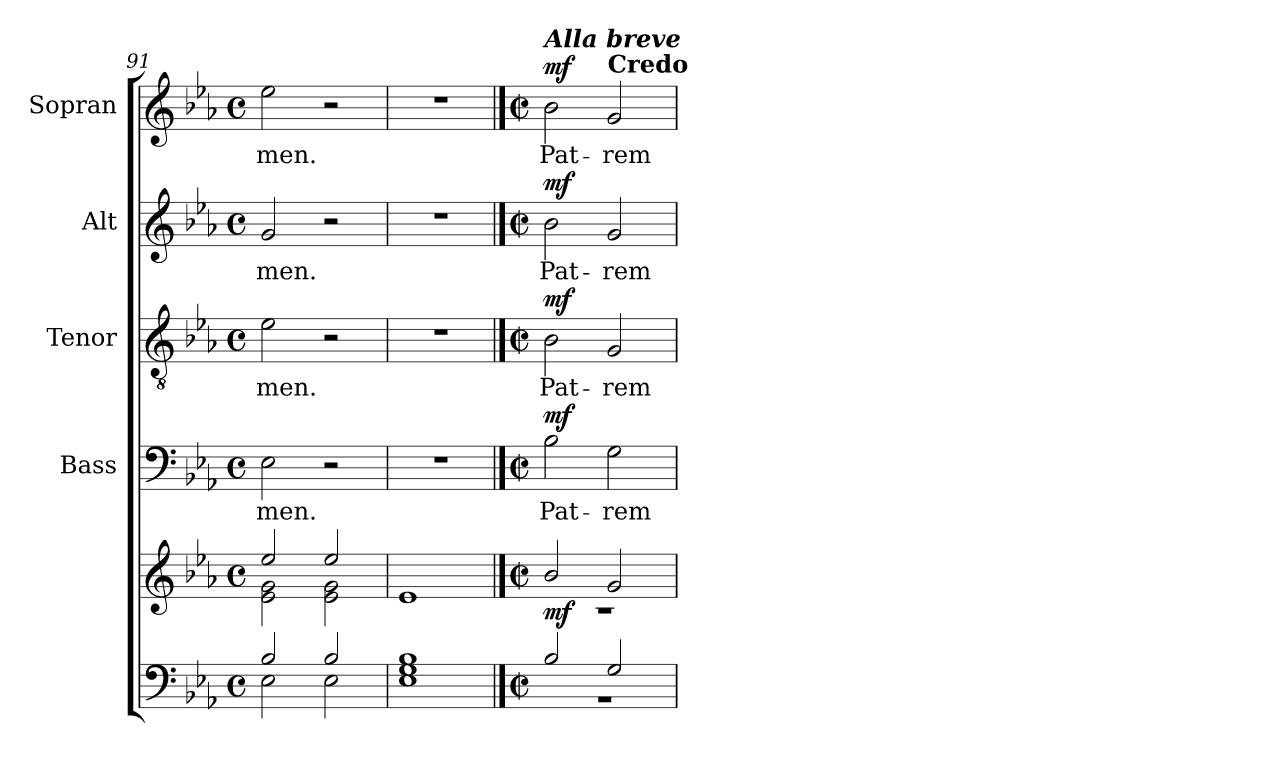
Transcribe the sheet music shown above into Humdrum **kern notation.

**kern	**kern	**dynam	**kern	**text	**dynam	**kern	**text	**dynam	**kern	**text	**dynam	**kern	**text	**dynam
*part5	*part5	*part5	*part4	*part4	*part4	*part3	*part3	*part3	*part2	*part2	*part2	*part1	*part1	*part1
*staff6	*staff5	*staff5/6	*staff4	*staff4	*staff4	*staff3	*staff3	*staff3	*staff2	*staff2	*staff2	*staff1	*staff1	*staff1
*	*	*	*I"Bass	*	*	*I"Tenor	*	*	*I"Alt	*	*	*I"Sopran	*	*
*	*	*	*I'B.	*	*	*I'T.	*	*	*I'A.	*	*	*I'S.	*	*
*clefF4	*clefG2	*	*clefF4	*	*	*clefGv2	*	*	*clefG2	*	*	*clefG2	*	*
*k[b-e-a-]	*k[b-e-a-]	*	*k[b-e-a-]	*	*	*k[b-e-a-]	*	*	*k[b-e-a-]	*	*	*k[b-e-a-]	*	*
*E-:	*E-:	*	*E-:	*	*	*E-:	*	*	*E-:	*	*	*E-:	*	*
*M4/4	*M4/4	*	*M4/4	*	*	*M4/4	*	*	*M4/4	*	*	*M4/4	*	*
*met(c)	*met(c)	*	*met(c)	*	*	*met(c)	*	*	*met(c)	*	*	*met(c)	*	*
=91	=91	=91	=91	=91	=91	=91	=91	=91	=91	=91	=91	=91	=91	=91
*^	*^	*	*	*	*	*	*	*	*	*	*	*	*	*
!	!	!	!	!	!	!LO:LY:b	!	!	!LO:LY:b	!	!	!LO:LY:b	!	!	!LO:LY:b	!
2B-/	2E-\	2ee-/	2e-\ 2g\	.	2E-\	-men.	.	2e-\	-men.	.	2g/	-men.	.	2ee-\	-men.	.
2B-/	2E-\	2ee-/	2e-\ 2g\	.	2r	.	.	2r	.	.	2r	.	.	2r	.	.
*	*	*v	*v	*	*	*	*	*	*	*	*	*	*	*	*	*
=92	=92	=92	=92	=92	=92	=92	=92	=92	=92	=92	=92	=92	=92	=92	=92
1G 1B-	1E-	1e-	.	1r	.	.	1r	.	.	1r	.	.	1r	.	.
!!LO:PB:g=z
==93	==93	==93	==93	==93	==93	==93	==93	==93	==93	==93	==93	==93	==93	==93	==93
*M2/2	*	*M2/2	*	*M2/2	*	*	*M2/2	*	*	*M2/2	*	*	*M2/2	*	*
*met(c|)	*	*met(c|)	*	*met(c|)	*	*	*met(c|)	*	*	*met(c|)	*	*	*met(c|)	*	*
*	*	*^	*	*	*	*	*	*	*	*	*	*	*	*	*
!	!	!	!	!	!	!	!	!	!	!	!	!	!	!LO:TX:a:Bi:t=Alla breve	!	!
!	!	!	!	!LO:DY:b	!	!LO:LY:b	!LO:DY:a	!	!LO:LY:b	!LO:DY:a	!	!LO:LY:b	!LO:DY:a	!	!LO:LY:b	!LO:DY:a
2B-/	1rBB	2b-/	1rc	mf	2B-\	Pat-	mf	2B-\	Pat-	mf	2b-\	Pat-	mf	2b-\	Pat-	mf
!	!	!	!	!	!	!	!	!	!	!	!	!	!	!LO:TX:a:B:t=Credo	!	!
!	!	!	!	!	!	!LO:LY:b	!	!	!LO:LY:b	!	!	!LO:LY:b	!	!	!LO:LY:b	!
2G/	.	2g/	.	.	2G\	-rem	.	2G/	-rem	.	2g/	-rem	.	2g/	-rem	.
*v	*v	*	*	*	*	*	*	*	*	*	*	*	*	*	*	*
*	*v	*v	*	*	*	*	*	*	*	*	*	*	*	*	*
=	=	=	=	=	=	=	=	=	=	=	=	=	=	=
*-	*-	*-	*-	*-	*-	*-	*-	*-	*-	*-	*-	*-	*-	*-
